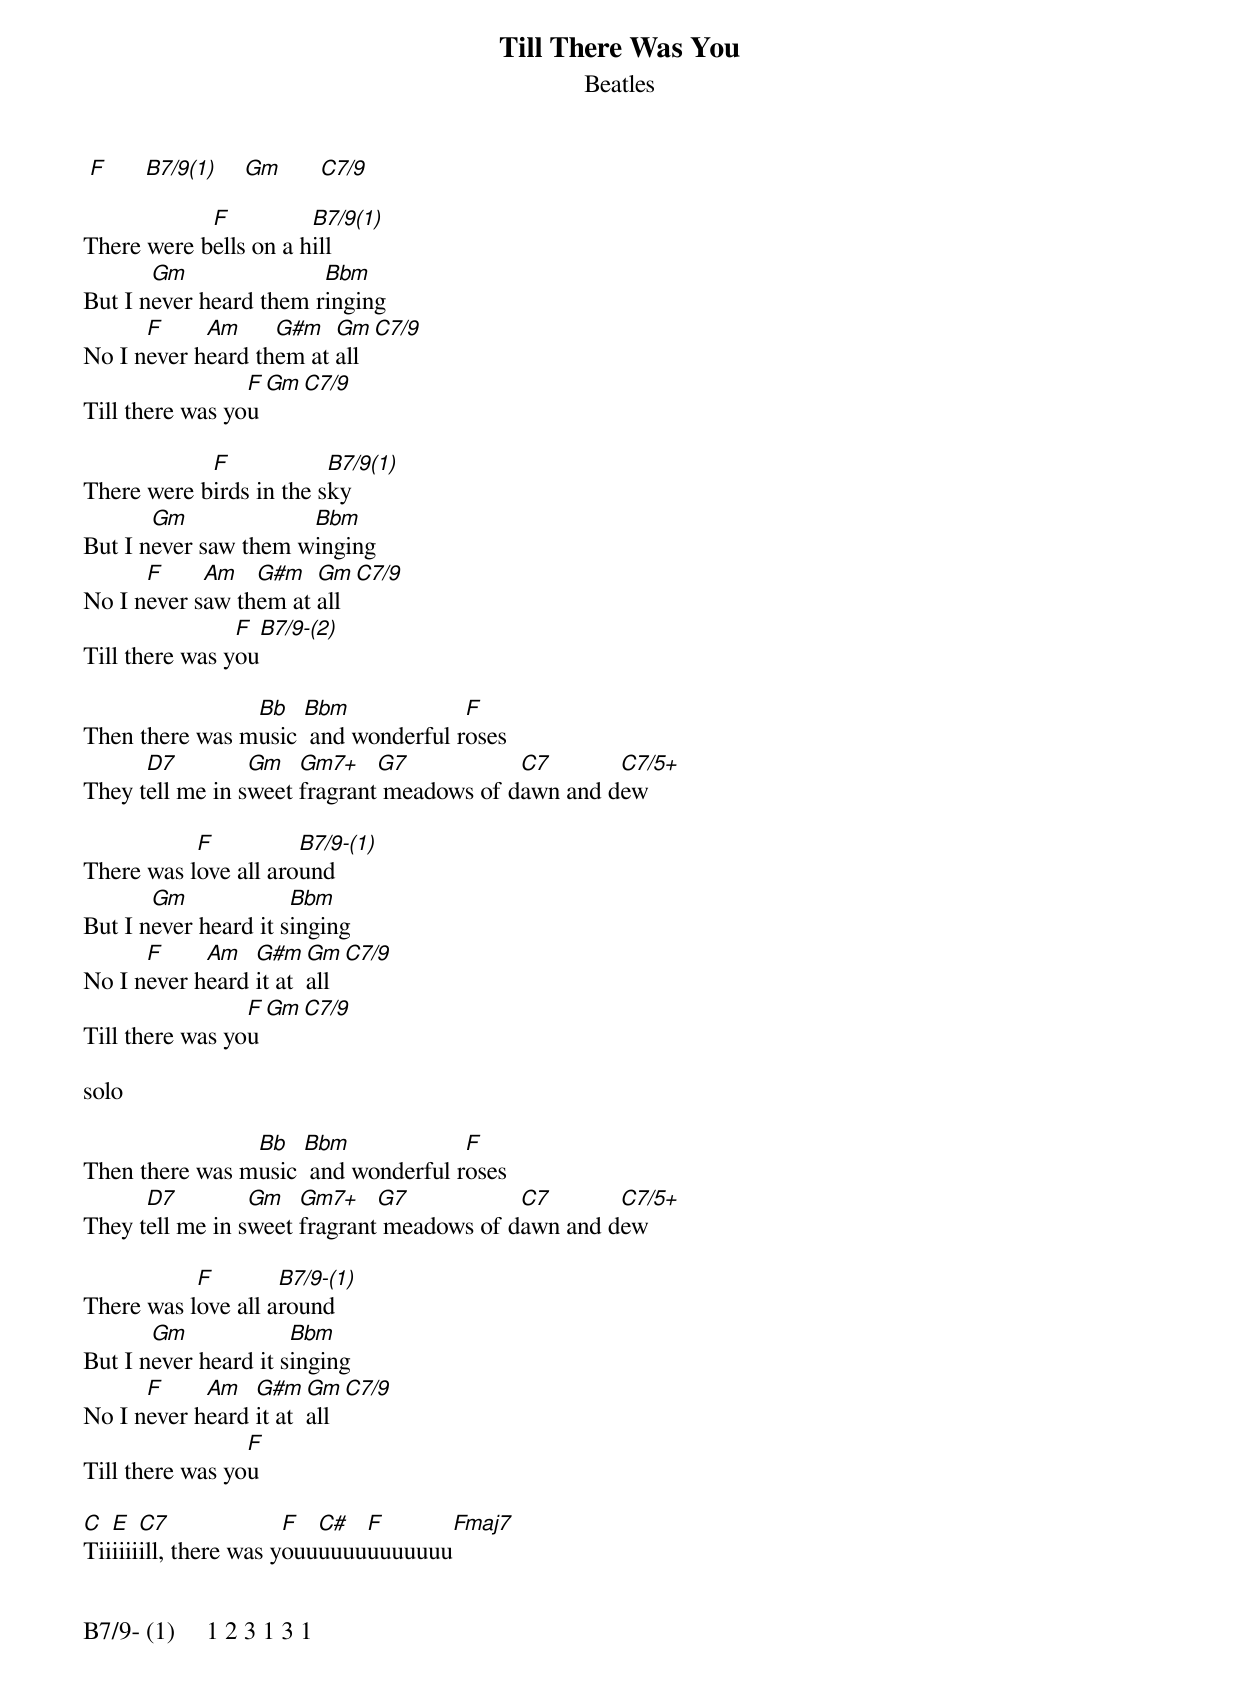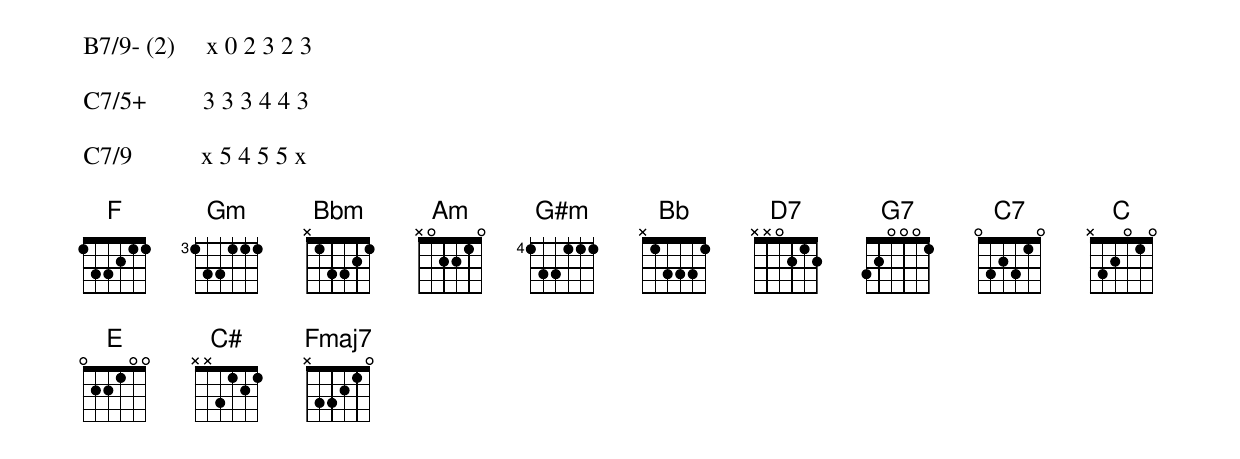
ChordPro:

{title:Till There Was You}
{subtitle:Beatles}
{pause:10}

 [F]      [B7/9(1)]    [Gm]      [C7/9]

There were b[F]ells on a h[B7/9(1)]ill
But I n[Gm]ever heard them r[Bbm]inging
No I n[F]ever h[Am]eard th[G#m]em at [Gm]all[C7/9]
Till there was yo[F]u[Gm][C7/9]

There were b[F]irds in the s[B7/9(1)]ky
But I n[Gm]ever saw them w[Bbm]inging
No I n[F]ever s[Am]aw th[G#m]em at [Gm]all[C7/9]
Till there was y[F]ou[B7/9-(2)]

Then there was m[Bb]usic [Bbm] and wonderful r[F]oses
They t[D7]ell me in s[Gm]weet [Gm7+]fragrant[G7] meadows of d[C7]awn and d[C7/5+]ew

There was l[F]ove all aro[B7/9-(1)]und
But I n[Gm]ever heard it s[Bbm]inging
No I n[F]ever h[Am]eard [G#m]it at [Gm]all[C7/9]
Till there was yo[F]u[Gm][C7/9]

solo

Then there was m[Bb]usic [Bbm] and wonderful r[F]oses
They t[D7]ell me in s[Gm]weet [Gm7+]fragrant[G7] meadows of d[C7]awn and d[C7/5+]ew

There was l[F]ove all a[B7/9-(1)]round
But I n[Gm]ever heard it s[Bbm]inging
No I n[F]ever h[Am]eard [G#m]it at [Gm]all[C7/9]
Till there was yo[F]u

[C]Tii[E]iiii[C7]ill, there was y[F]ouu[C#]uuuu[F]uuuuuuu[Fmaj7]


B7/9- (1)     1 2 3 1 3 1

B7/9- (2)     x 0 2 3 2 3

C7/5+         3 3 3 4 4 3

C7/9           x 5 4 5 5 x

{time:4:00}
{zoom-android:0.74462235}
{zoom-android-MID1045:0.8257959}
{zoom-android-V11:0.8551568}
